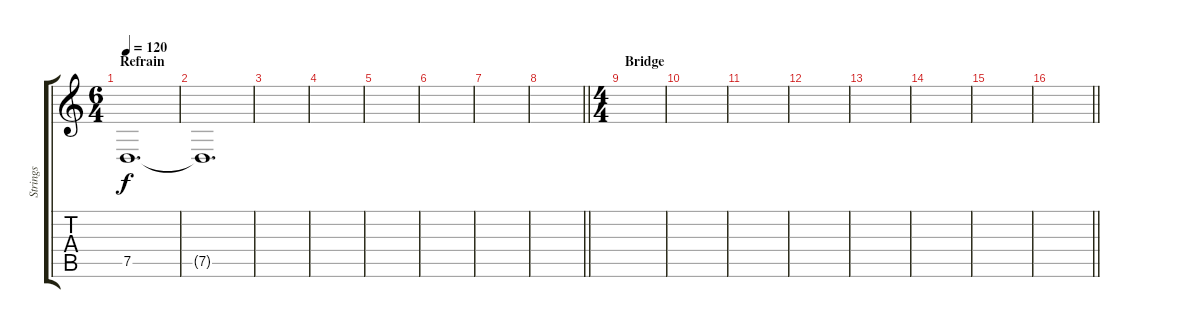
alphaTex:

\track ("Strings" "Strings") {instrument cello}
\staff {score tabs}
\tuning (D4 A3 F3 C3 G2 D2) {hide}
\ts (6 4)
\section ("" "Refrain")
\tempo 120
\clef g2
\ks c
7.5.1{d dy f} |
7.5{t}.1{d} |
|
|
|
|
|
\barLineRight lightlight
|
\ts (4 4)
\section ("" "Bridge")
|
|
|
|
|
|
|
\barLineRight lightlight
